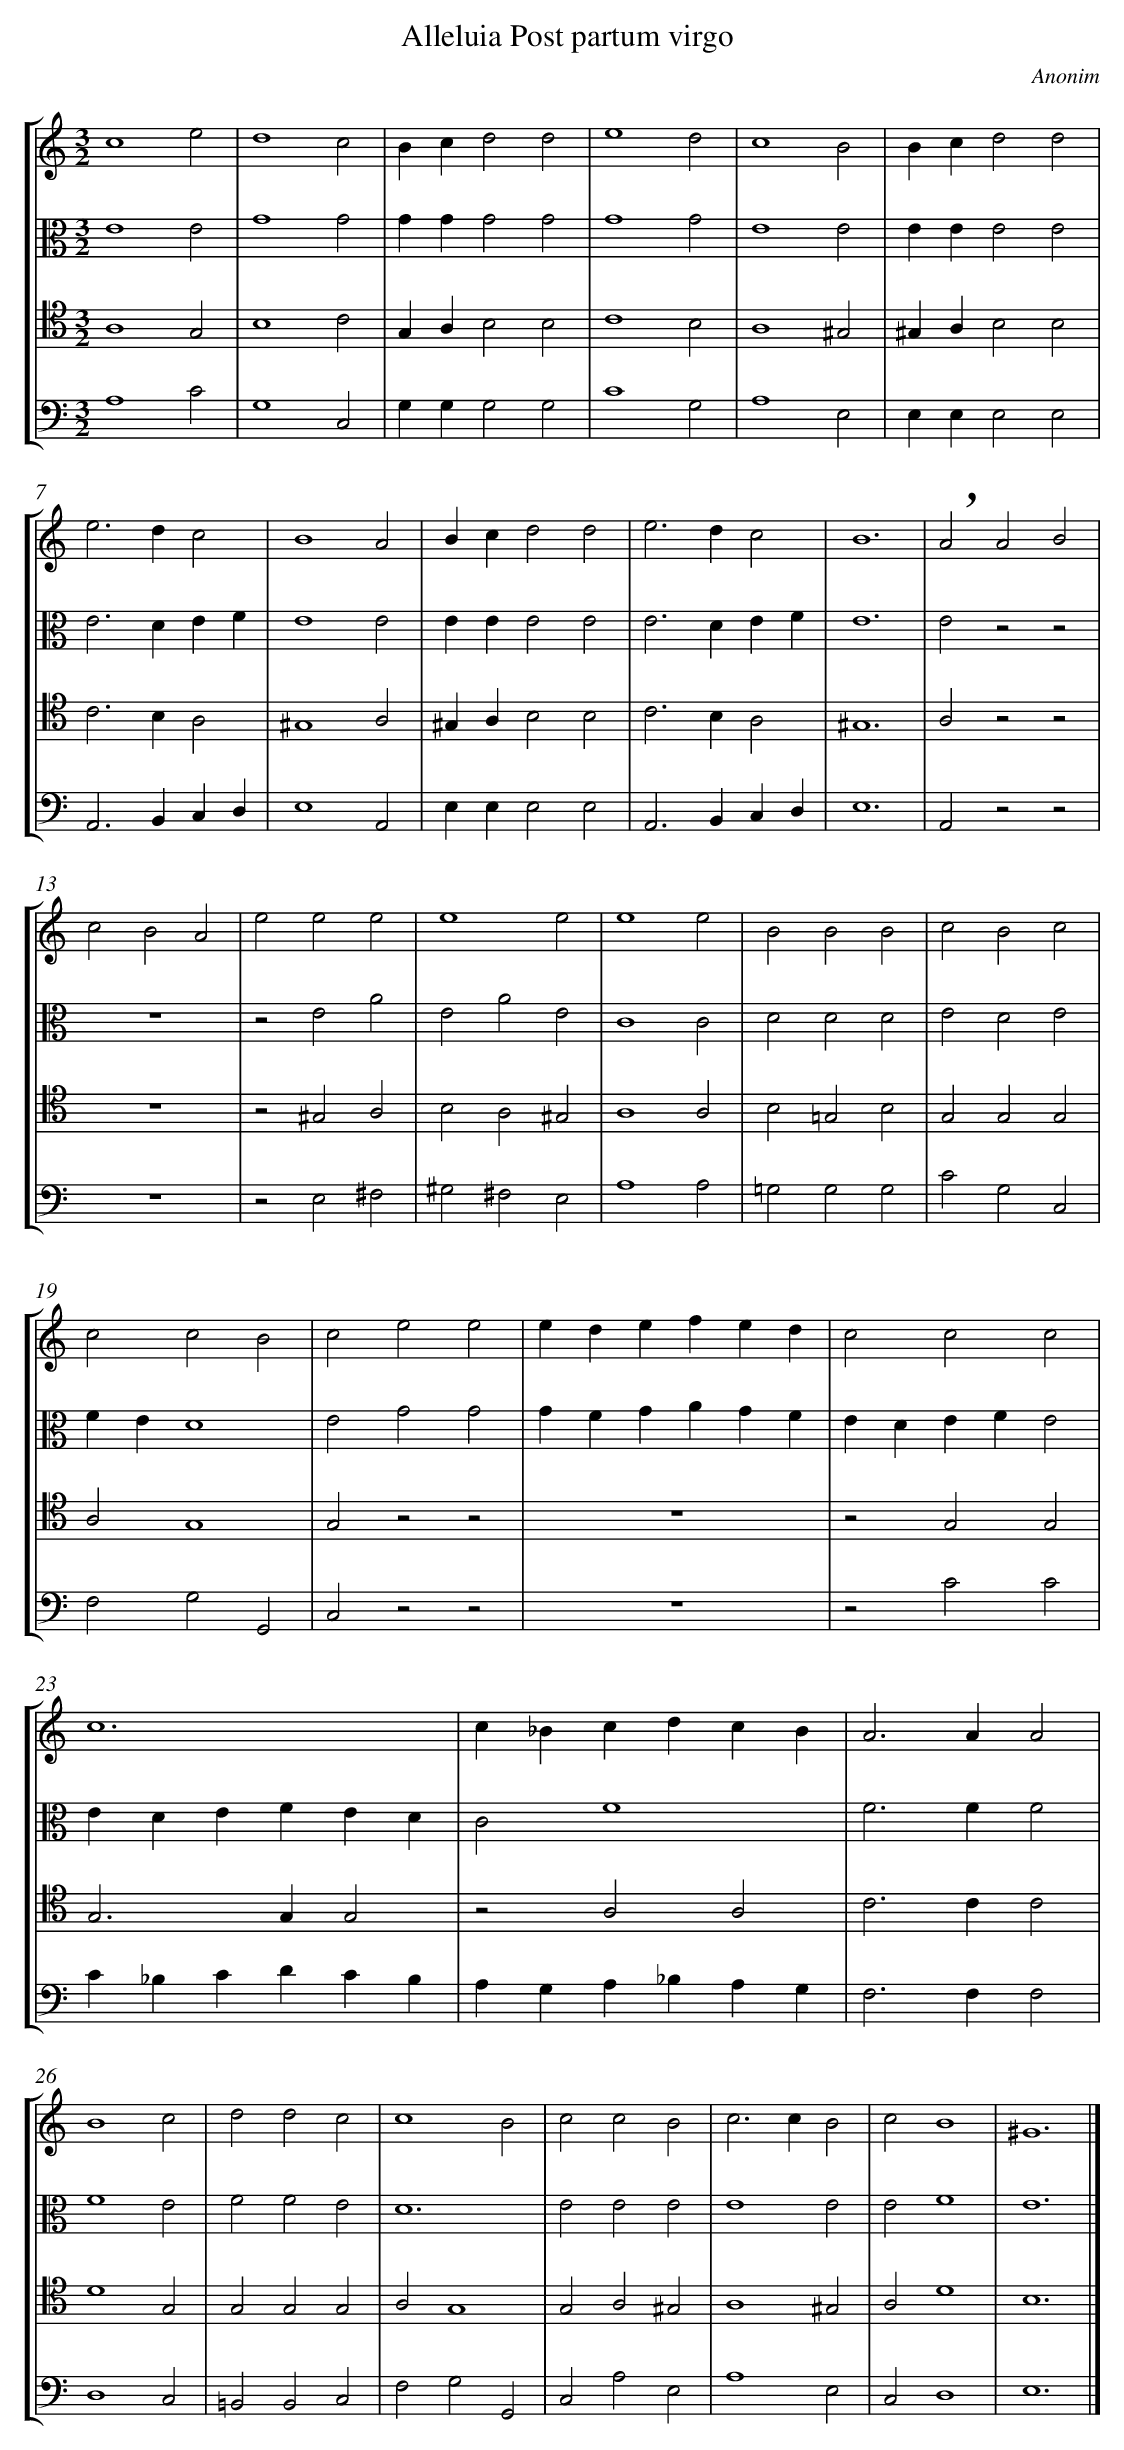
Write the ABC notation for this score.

X:1
T: Alleluia Post partum virgo
C: Anonim
L: 1/4
M: 3/2
%%staves [1 2 3 4]
V: 1
V: 2 clef=alto
V: 3 clef=tenor
V: 4 clef=bass
K: C
[V:1] c4e2 |
[V:2] E4E2 |
[V:3] A,4G,2 |
[V:4] A,4C2 |
[V:1] d4c2 |
[V:2] G4G2 |
[V:3] B,4C2 |
[V:4] G,4C,2 |
[V:1] Bcd2d2 |
[V:2] GGG2G2 |
[V:3] G,A,B,2B,2 |
[V:4] G,G,G,2G,2 |
[V:1] e4d2 |
[V:2] G4G2 |
[V:3] C4B,2 |
[V:4] C4G,2 |
[V:1] c4B2 |
[V:2] E4E2 |
[V:3] A,4^G,2 |
[V:4] A,4E,2 |
[V:1] Bcd2d2 |
[V:2] EEE2E2 |
[V:3] ^G,A,B,2B,2 |
[V:4] E,E,E,2E,2 |
[V:1] e2>d2c2 |
[V:2] E2>D2EF |
[V:3] C2>B,2A,2 |
[V:4] A,,2>B,,2C,D, |
[V:1] B4A2 |
[V:2] E4E2 |
[V:3] ^G,4A,2 |
[V:4] E,4A,,2 |
[V:1] Bcd2d2 |
[V:2] EEE2E2 |
[V:3] ^G,A,B,2B,2 |
[V:4] E,E,E,2E,2 |
[V:1] e2>d2c2 |
[V:2] E2>D2EF |
[V:3] C2>B,2A,2 |
[V:4] A,,2>B,,2C,D, |
[V:1] B6 |
[V:2] E6 |
[V:3] ^G,6 |
[V:4] E,6 |
[V:1] !breath!A2A2B2 |
[V:2] E2z2z2 |
[V:3] A,2z2z2 |
[V:4] A,,2z2z2 |
[V:1] c2B2A2 |
[V:2] z6 |
[V:3] z6 |
[V:4] z6 |
[V:1] e2e2e2 |
[V:2] z2E2A2 |
[V:3] z2^G,2A,2 |
[V:4] z2E,2^F,2 |
[V:1] e4e2 |
[V:2] E2A2E2 |
[V:3] B,2A,2^G,2 |
[V:4] ^G,2^F,2E,2 |
[V:1] e4e2 |
[V:2] C4C2 |
[V:3] A,4A,2 |
[V:4] A,4A,2 |
[V:1] B2B2B2 |
[V:2] D2D2D2 |
[V:3] B,2=G,2B,2 |
[V:4] =G,2G,2G,2 |
[V:1] c2B2c2 |
[V:2] E2D2E2 |
[V:3] G,2G,2G,2 |
[V:4] C2G,2C,2 |
[V:1] c2c2B2 |
[V:2] FED4 |
[V:3] A,2G,4 |
[V:4] F,2G,2G,,2 |
[V:1] c2e2e2 |
[V:2] E2G2G2 |
[V:3] G,2z2z2 |
[V:4] C,2z2z2 |
[V:1] edefed |
[V:2] GFGAGF |
[V:3] z6 |
[V:4] z6 |
[V:1] c2c2c2 |
[V:2] EDEFE2 |
[V:3] z2G,2G,2 |
[V:4] z2C2C2 |
[V:1] c6 |
[V:2] EDEFED |
[V:3] G,2>G,2G,2 |
[V:4] C_B,CDCB, |
[V:1] c_BcdcB |
[V:2] C2F4 |
[V:3] z2A,2A,2 |
[V:4] A,G,A,_B,A,G, |
[V:1] A2>A2A2 |
[V:2] F2>F2F2 |
[V:3] C2>C2C2 |
[V:4] F,2>F,2F,2 |
[V:1] B4c2 |
[V:2] F4E2 |
[V:3] D4G,2 |
[V:4] D,4C,2 |
[V:1] d2d2c2 |
[V:2] F2F2E2 |
[V:3] G,2G,2G,2 |
[V:4] =B,,2B,,2C,2 |
[V:1] c4B2 |
[V:2] D6 |
[V:3] A,2G,4 |
[V:4] F,2G,2G,,2 |
[V:1] c2c2B2 |
[V:2] E2E2E2 |
[V:3] G,2A,2^G,2 |
[V:4] C,2A,2E,2 |
[V:1] c2>c2B2 |
[V:2] E4E2 |
[V:3] A,4^G,2 |
[V:4] A,4E,2 |
[V:1] c2B4 |
[V:2] E2F4 |
[V:3] A,2D4 |
[V:4] C,2D,4 |
[V:1] ^G6 |]
[V:2] E6 |]
[V:3] B,6 |]
[V:4] E,6 |]
